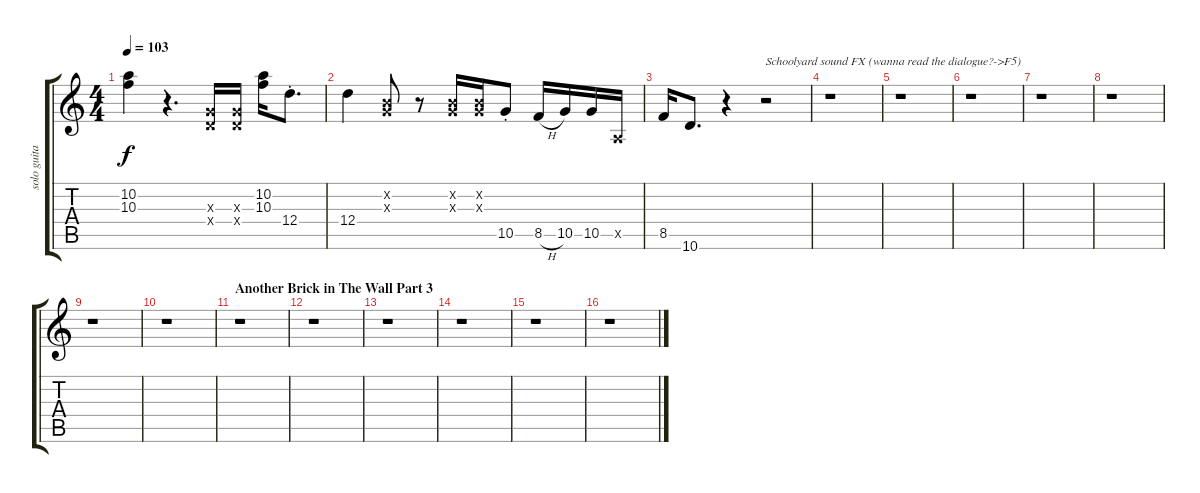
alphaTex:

\track ("solo guitar" "solo guita") {instrument electricguitarjazz}
\staff {score tabs}
\tuning (E4 B3 G3 D3 A2 E2) {hide}
\ts (4 4)
\tempo 103
\clef g2
\ks c
(10.2{t} 10.3{t}).4{dy f} r.4{d} (0.3{x} 0.4{x}).16 (0.3{x} 0.4{x}).16 (10.2 10.3).16 12.4{st}.8{d} |
12.4.4 (0.2{x} 0.3{x}).8 r.8 (0.2{x} 0.3{x}).16 (0.2{x} 0.3{x}).16 10.5{st}.8 8.5{h}.16 10.5.16 10.5.16 0.5{x}.16 |
8.5.16 10.6.8{d} r.4 r.2{txt "Schoolyard sound FX (wanna read the dialogue?->F5)"} |
r.1 |
r.1 |
r.1 |
r.1 |
r.1 |
r.1 |
r.1 |
\section ("" "Another Brick in The Wall Part 3")
r.1 |
r.1 |
r.1 |
r.1 |
r.1 |
r.1
